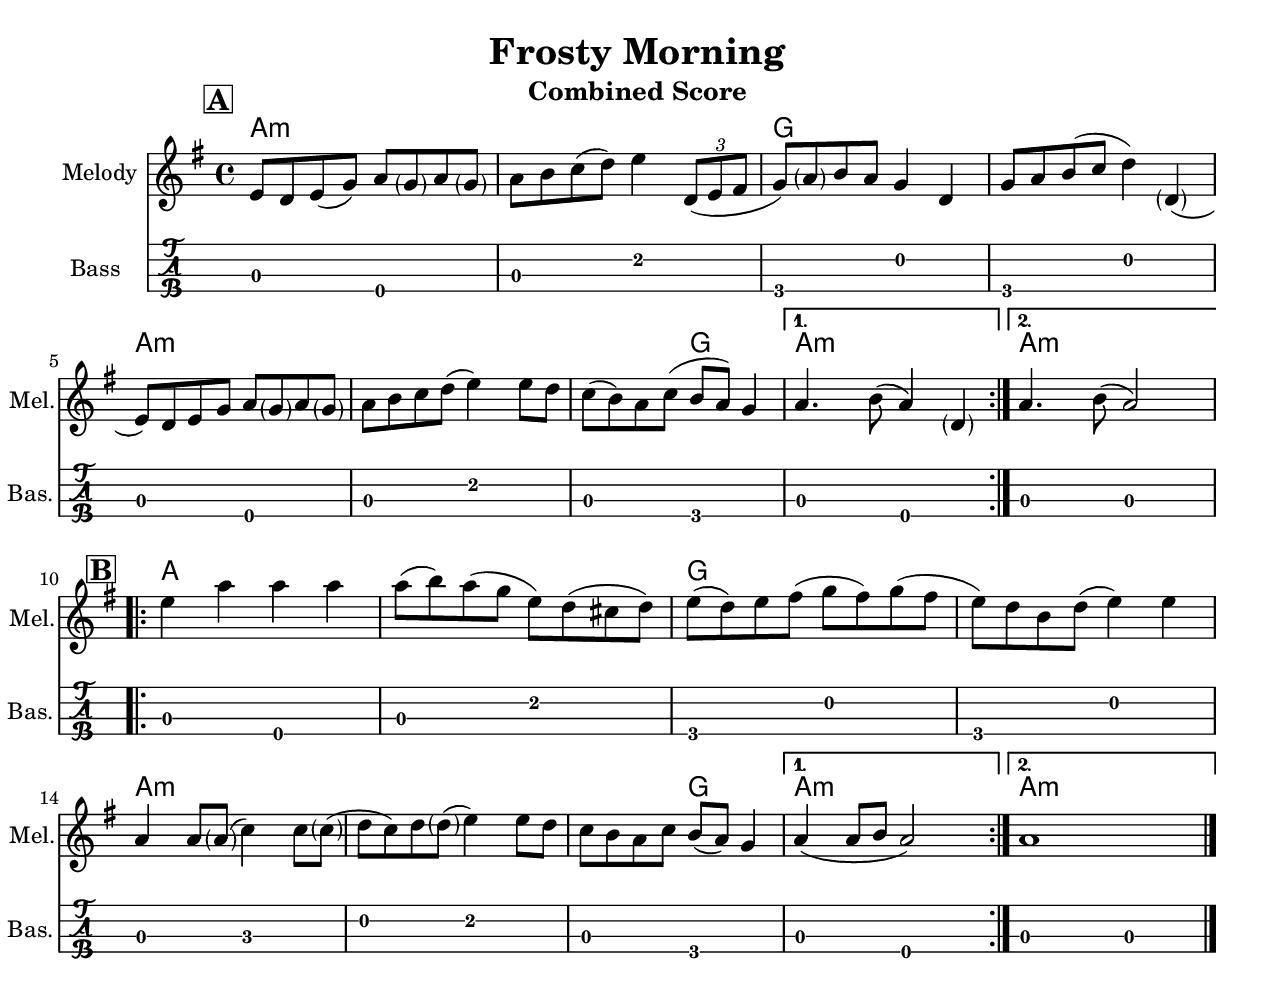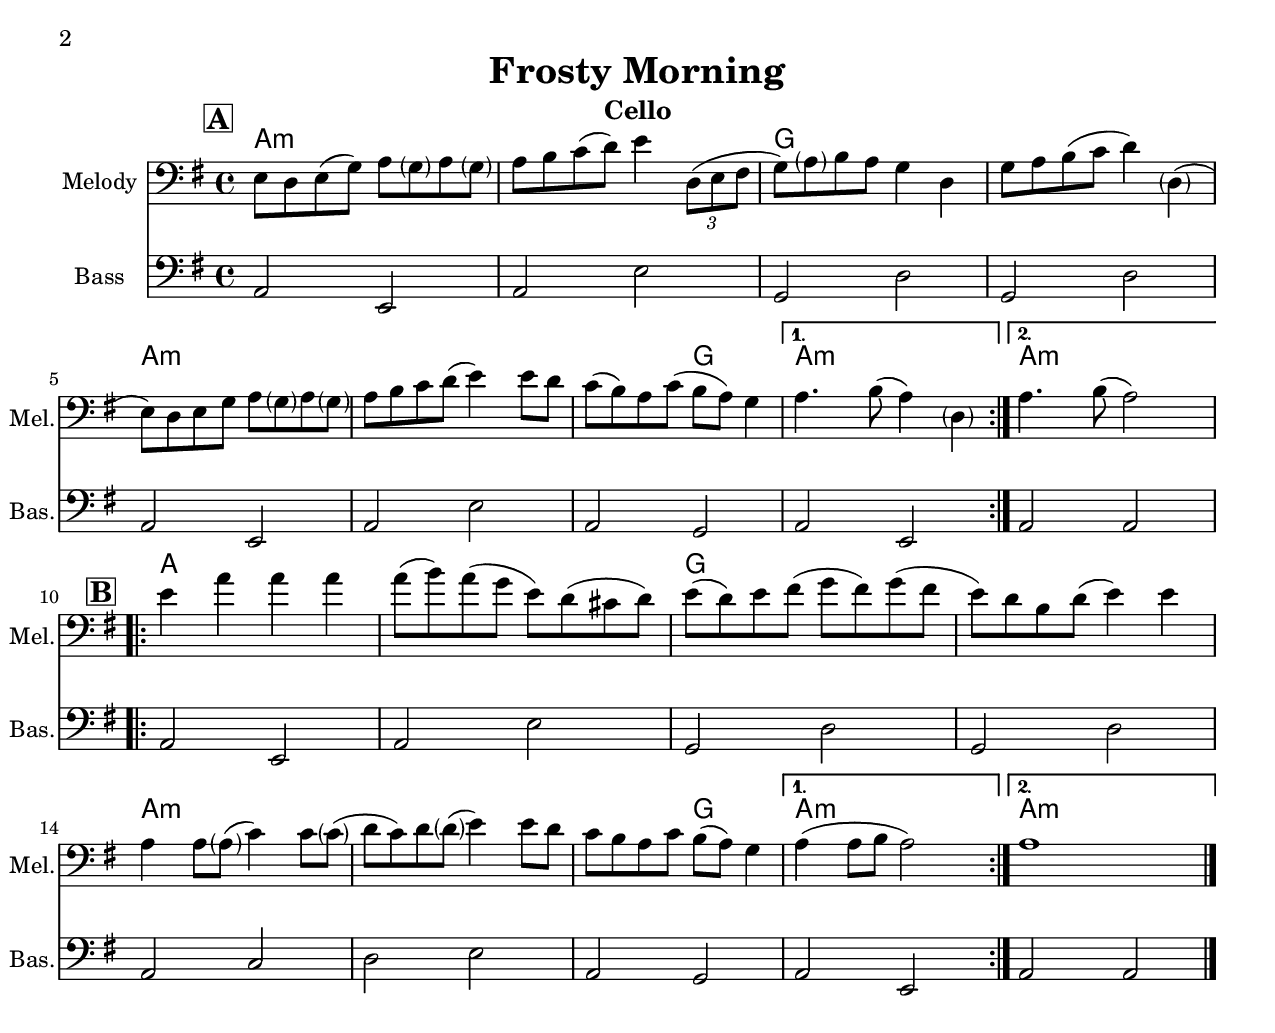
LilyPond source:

\version "2.6.3"
\header {
  title = "Frosty Morning"
  piece = "Traditional"
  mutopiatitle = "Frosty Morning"
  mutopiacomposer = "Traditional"
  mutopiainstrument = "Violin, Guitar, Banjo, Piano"
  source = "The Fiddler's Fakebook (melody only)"
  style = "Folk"
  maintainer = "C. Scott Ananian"
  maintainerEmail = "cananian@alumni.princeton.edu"
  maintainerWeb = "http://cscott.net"
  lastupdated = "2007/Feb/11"
  meter = 240
}
#(set-default-paper-size "letter")
%#(set-global-staff-size 18)

%%%%%%% HACK(ISH) TO SUPPORT PARENTHESIZED NOTES
%%%%%%% I think newer Lilyponds have a \parenthesized tweak to do this.
%%%%%%% From http://lilypond.org/doc/v2.6/input/regression/collated-files.html
%%%%%%%  "stencil-hacking.ly"

#(define (parenthesize-callback callback)
   "Construct a function that will do CALLBACK and add parentheses."
   (define (parenthesize-stencil grob)
     "This function adds parentheses to the original callback for
GROB.  The dimensions of the stencil is not affected."
     
     (let* ((fn (ly:get-default-font grob))
	    (pclose (ly:font-get-glyph fn "accidentals.rightparen"))
	    (popen (ly:font-get-glyph fn "accidentals.leftparen"))
	    (subject (callback grob))

	    ; remember old size
	    (subject-dim-x (ly:stencil-extent subject 0))
	    (subject-dim-y (ly:stencil-extent subject 1)))

        ;; add parens
        (set! subject
	     (ly:stencil-combine-at-edge 
	      (ly:stencil-combine-at-edge subject 0 1 pclose 0.2)
	      0 -1 popen  0.2))

	; revert old size.
       (ly:make-stencil
        (ly:stencil-expr subject) subject-dim-x subject-dim-y)))
   parenthesize-stencil)
par = \override NoteHead  #'print-function = #(parenthesize-callback Note_head::print)
nopar = \revert NoteHead #'print-function
    

melody = \relative c' { % middle c
  \tag #'key \key g \major
  \time 4/4

  \repeat volta 2 {
    e='8 d e( g) a \par g \nopar a \par g \nopar |
    a='8 b c( d) e4 \times 2/3 { d,8( e fis } |
    g='8) \par a \nopar b a g4 d |
    g='8 a b( c d4) \par d,4( \nopar |
    e='8) d e g a \par g \nopar a \par g \nopar |
    a='8 b c d( e4) e8 d |
    c=''( b) a c( b a) g4 |
  } \alternative {
    { a='4. b8( a4) \par d,4 \nopar | }% the d should be tied to the first e
    { a'='4. b8( a2) | }
  }
  \repeat volta 2 {
    e'=''4 a a a |
    a=''8( b) a( g e) d( cis d) |
    e=''8( d) e fis( g fis) g( fis |
    e=''8) d b d( e4) e |
    a,='4 a8 \par a( \nopar c4) c8 \par c( \nopar |
    d=''8 c) d \par d( \nopar e4) e8 d |
    c=''8 b a c b( a) g4 |
  } \alternative {
    { a='4( a8 b a2) }
    { a='1 }
  }
  \bar "|."
}

bass = \transpose c c,,
{
  \tag #'key \key g \major
  \time 4/4

  \repeat volta 2 {
    a2 e | a e' | g d' | g d' |
    a2 e | a e' | a g |
   }
   \alternative {
     { a e }
     { a a }
   }

 % Part 2
  \repeat volta 2 {
    a2 e | a e' | g d' | g d' |
    a2 c' | d' e' | a g |
   }
   \alternative {
     { a e }
     { a a }
   }
}

harmonies = \chordmode {
  \set Score.markFormatter = #format-mark-box-letters
  \time 4/4

  \repeat volta 2 {
    \once\override Score.RehearsalMark #'extra-offset = #'(0 . 2)
    \mark\default
    a4:m a:m a:m a:m |
    a4:m a:m a:m a:m |
    g4 g g g |
    g4 g g g |
\break
    a4:m a:m a:m a:m |
    a4:m a:m a:m a:m |
    a4:m a:m g g |
  }
  \alternative {
    { a4:m a:m a:m a:m | }
    { \set chordChanges = ##f
      a4:m \set chordChanges = ##t a:m a:m a:m | }
  }
\break
   
% Part 2
  \repeat volta 2 {
    \once\override Score.RehearsalMark #'extra-offset = #'(-3 . 0)
    \mark\default
    a4 a a a |
    a4 a a a |
    g4 g g g |
    g4 g g g |
\break
    a4:m a:m a:m a:m |
    a4:m a:m a:m a:m |
    a4:m a:m g g |
  }
  \alternative {
    { a4:m a:m a:m a:m | }
    { \set chordChanges = ##f
      a4:m \set chordChanges = ##t a:m a:m a:m | }
  }
}

\paper {
  scoreTitleMarkup = \bookTitleMarkup
  bookTitleMarkup = \markup {}
  raggedbottom = ##t
}

% combined score
\score {
  \header {
    instrument = "Combined Score"
  }
  <<
    \context ChordNames {
         \set chordChanges = ##t
         \harmonies
    }
    \new Staff <<
      \set Staff.instrument = "Melody"
      \set Staff.instr = "Mel."
      \melody
%      \partcombine \melody \alternate
    >>
%{
    \new Staff <<
      \set Staff.instrument = \markup{ \column{ "Banjo" "(tuned" "gDGBD)" } }
      \set Staff.instr = "Ban."
      \banjo
    >>
%}
    \new TabStaff <<
      \set TabStaff.stringTunings = #bass-tuning
      \set Staff.instrument = "Bass "
      \set Staff.instr = "Bas."
      \bass
    >>
%{
    \new PianoStaff <<
      #(set-accidental-style 'piano-cautionary)
      \set PianoStaff.instrument = \markup { "Piano" \hspace #2.0 }
      \set PianoStaff.instr = \markup { "Pia." \hspace #2.0 }
      \context Staff = upper << \pianotop >>
      \context Staff = lower << \clef bass \pianobot >>
    >>
%}
  >>
  \layout { }
}
				
%{
% flute score
\score {
  \header {
    instrument = "Flute"
    breakbefore=##t
  }
  <<
    \context ChordNames {
         \set chordChanges = ##t
         \harmonies
    }
    \context Staff = fluteA {
      \set Staff.instrument = "Melody"
      \set Staff.instr = "Mel."
      \melody
    }
    \context Staff = fluteB {
      \set Staff.instrument = "Alt. Melody"
      \set Staff.instr = "Alt."
      \alternate
    }
  >>
}
%}

% cello score (octave-shifted)
\score {
  \header {
    instrument = "Cello"
    breakbefore=##t
  }
  <<
    \context ChordNames {
         \set chordChanges = ##t
         \harmonies
    }
    \context Staff = celloA {
      \set Staff.instrument = "Melody"
      \set Staff.instr = "Mel."
      \transpose c c, << \clef bass \melody >> % 1 octave down
    }
%{
    \context Staff = celloB {
      \set Staff.instrument = "Harmony"
      \set Staff.instr = "Har."
      \transpose c c,, << \clef bass \alternate >> % 2 octaves down
    }
%}
    \context Staff = celloC {
      \set Staff.instrument = "Bass"
      \set Staff.instr = "Bas."
      \transpose c c' << \clef bass \bass >> % 1 octave up
    }
  >>
}

%{
% banjo/bass score (tablature)
\score {
  \header {
    instrument = "Banjo/Bass"
    breakbefore=##t
  }
  <<
    \context ChordNames {
         \set chordChanges = ##t
         \harmonies
    }
    \context Staff = fluteA {
      \set Staff.instrument = "Melody"
      \set Staff.instr = "Mel."
      \melody
    }

    \new TabStaff <<
      \set Staff.instrument = \markup{ \column{ "Banjo" "(tuned" "gDGBD)" } }
      \set Staff.instr = "Ban."
      \set TabStaff.stringTunings = #banjo-open-g-tuning
      \removeWithTag #'key \banjo
    >>
    \new TabStaff <<
      \set TabStaff.stringTunings = #bass-tuning
      \set Staff.instrument = "Bass "
      \set Staff.instr = "Bas."
      \removeWithTag #'key \bass
    >>
  >>
}

% piano/guitar score
\score {
  \header {
    instrument = "Piano/Guitar"
    breakbefore=##t
  }
  <<
    \context ChordNames {
         \set chordChanges = ##t
         \harmonies
    }
    \new Staff <<
      \set Staff.instrument = "Melody"
      \set Staff.instr = "Mel."
      \set Staff.printPartCombineTexts = ##f
      \small\partcombine \melody \alternate
    >>
    \new PianoStaff <<
      #(set-accidental-style 'piano-cautionary)
      \set PianoStaff.instrument = \markup { "Piano" \hspace #2.0 }
      \set PianoStaff.instr = \markup { "Pia." \hspace #2.0 }
      \context Staff = upper << \time 4/4 \pianotop >>
      \context Staff = lower << \clef bass \pianobot >>
    >>
  >>
  \layout { }
}
%}

% midi score.
\score {
  \unfoldRepeats
  \context PianoStaff <<
    \context Staff=melody << 
       \set Staff.midiInstrument = "fiddle"
       r1 \melody
     >>
%{
    \context Staff=chords <<
      \set Staff.midiInstrument = "pizzicato strings"
      r1\pp
      \harmonies
    >>
    \context Staff=alternate <<
       \set Staff.midiInstrument = "fiddle"
       r1 \alternate
     >>
    \context Staff=banjo <<
      \set Staff.midiInstrument = "banjo"
      r1\pp
      \banjo
    >>
%}
    \context Staff=bass <<
      \set Staff.midiInstrument = "acoustic bass"
      r1\ff
      \transpose c c' \bass
    >>
%{
    \context Staff=upper <<
      \set Staff.midiInstrument = "acoustic grand"
      r1
      \pianotop
    >>
    \context Staff=lower <<
      \set Staff.midiInstrument = "acoustic grand"
      r1
      \pianobot
    >>
%}
  >>
  \midi {
    \tempo 2=120
  }
}
